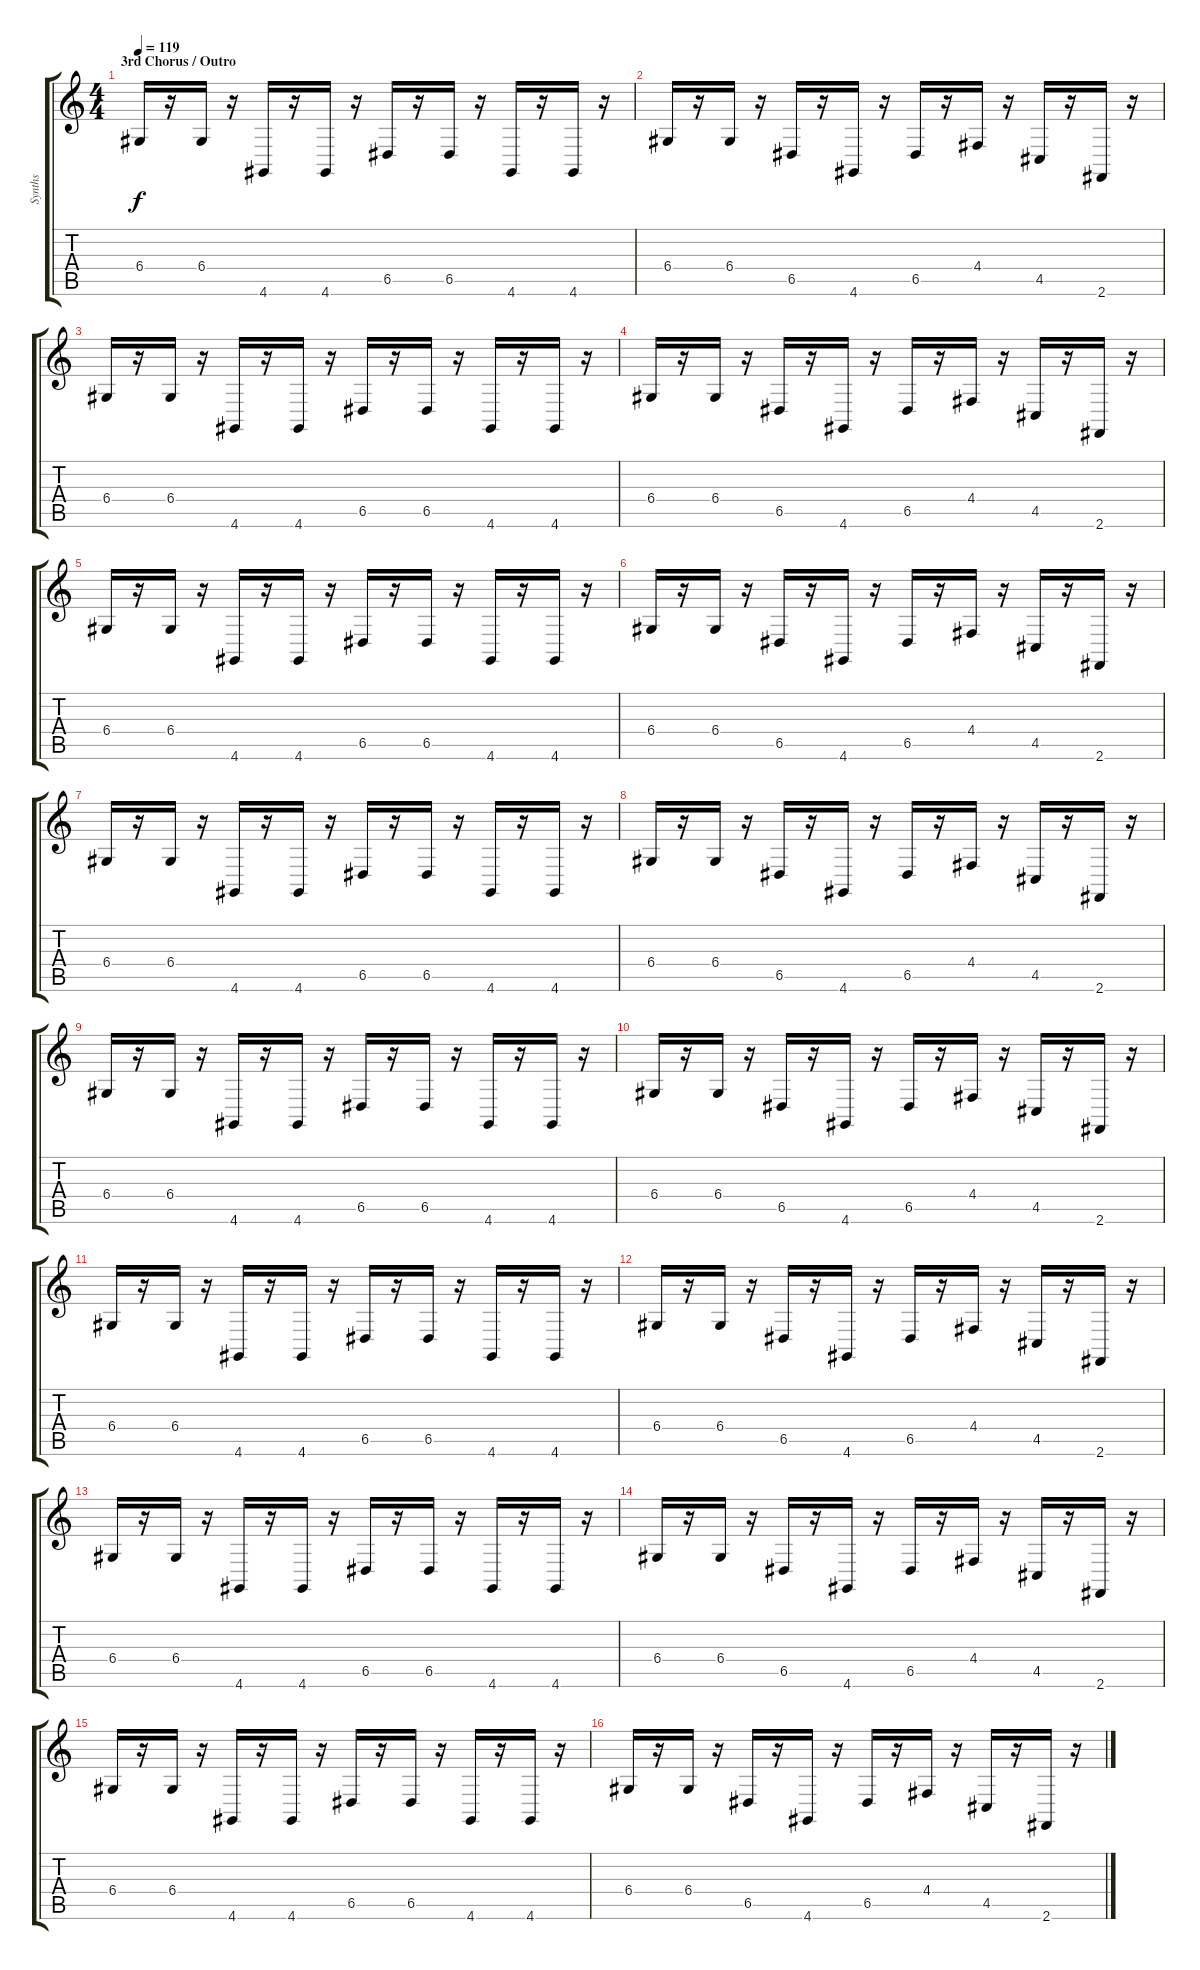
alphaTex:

\track ("Synths" "Synths") {instrument lead2sawtooth}
\staff {score tabs}
\tuning (E4 B3 G3 D3 A2 E2) {hide}
\ts (4 4)
\section ("" "3rd Chorus / Outro")
\tempo 119
\clef g2
\ks c
6.4.16{dy f} r.16 6.4.16 r.16 4.6.16 r.16 4.6.16 r.16 6.5.16 r.16 6.5.16 r.16 4.6.16 r.16 4.6.16 r.16 |
6.4.16 r.16 6.4.16 r.16 6.5.16 r.16 4.6.16 r.16 6.5.16 r.16 4.4.16 r.16 4.5.16 r.16 2.6.16 r.16 |
6.4.16 r.16 6.4.16 r.16 4.6.16 r.16 4.6.16 r.16 6.5.16 r.16 6.5.16 r.16 4.6.16 r.16 4.6.16 r.16 |
6.4.16 r.16 6.4.16 r.16 6.5.16 r.16 4.6.16 r.16 6.5.16 r.16 4.4.16 r.16 4.5.16 r.16 2.6.16 r.16 |
6.4.16{volume 14} r.16 6.4.16 r.16 4.6.16 r.16 4.6.16 r.16 6.5.16 r.16 6.5.16 r.16 4.6.16 r.16 4.6.16 r.16 |
6.4.16 r.16 6.4.16 r.16 6.5.16 r.16 4.6.16 r.16 6.5.16 r.16 4.4.16 r.16 4.5.16 r.16 2.6.16 r.16 |
6.4.16 r.16 6.4.16 r.16 4.6.16 r.16 4.6.16 r.16 6.5.16 r.16 6.5.16 r.16 4.6.16 r.16 4.6.16 r.16 |
6.4.16 r.16 6.4.16 r.16 6.5.16 r.16 4.6.16 r.16 6.5.16 r.16 4.4.16 r.16 4.5.16 r.16 2.6.16 r.16 |
6.4.16 r.16 6.4.16 r.16 4.6.16 r.16 4.6.16 r.16 6.5.16 r.16 6.5.16 r.16 4.6.16 r.16 4.6.16 r.16 |
6.4.16 r.16 6.4.16 r.16 6.5.16 r.16 4.6.16 r.16 6.5.16 r.16 4.4.16 r.16 4.5.16 r.16 2.6.16 r.16 |
6.4.16 r.16 6.4.16 r.16 4.6.16 r.16 4.6.16 r.16 6.5.16 r.16 6.5.16 r.16 4.6.16 r.16 4.6.16 r.16 |
6.4.16 r.16 6.4.16 r.16 6.5.16 r.16 4.6.16 r.16 6.5.16 r.16 4.4.16 r.16 4.5.16 r.16 2.6.16 r.16 |
6.4.16 r.16 6.4.16 r.16 4.6.16 r.16 4.6.16 r.16 6.5.16 r.16 6.5.16 r.16 4.6.16 r.16 4.6.16 r.16 |
6.4.16 r.16 6.4.16 r.16 6.5.16 r.16 4.6.16 r.16 6.5.16 r.16 4.4.16 r.16 4.5.16 r.16 2.6.16 r.16 |
6.4.16 r.16 6.4.16 r.16 4.6.16 r.16 4.6.16 r.16 6.5.16 r.16 6.5.16 r.16 4.6.16 r.16 4.6.16 r.16 |
6.4.16 r.16 6.4.16 r.16 6.5.16 r.16 4.6.16 r.16 6.5.16 r.16 4.4.16 r.16 4.5.16 r.16 2.6.16 r.16
